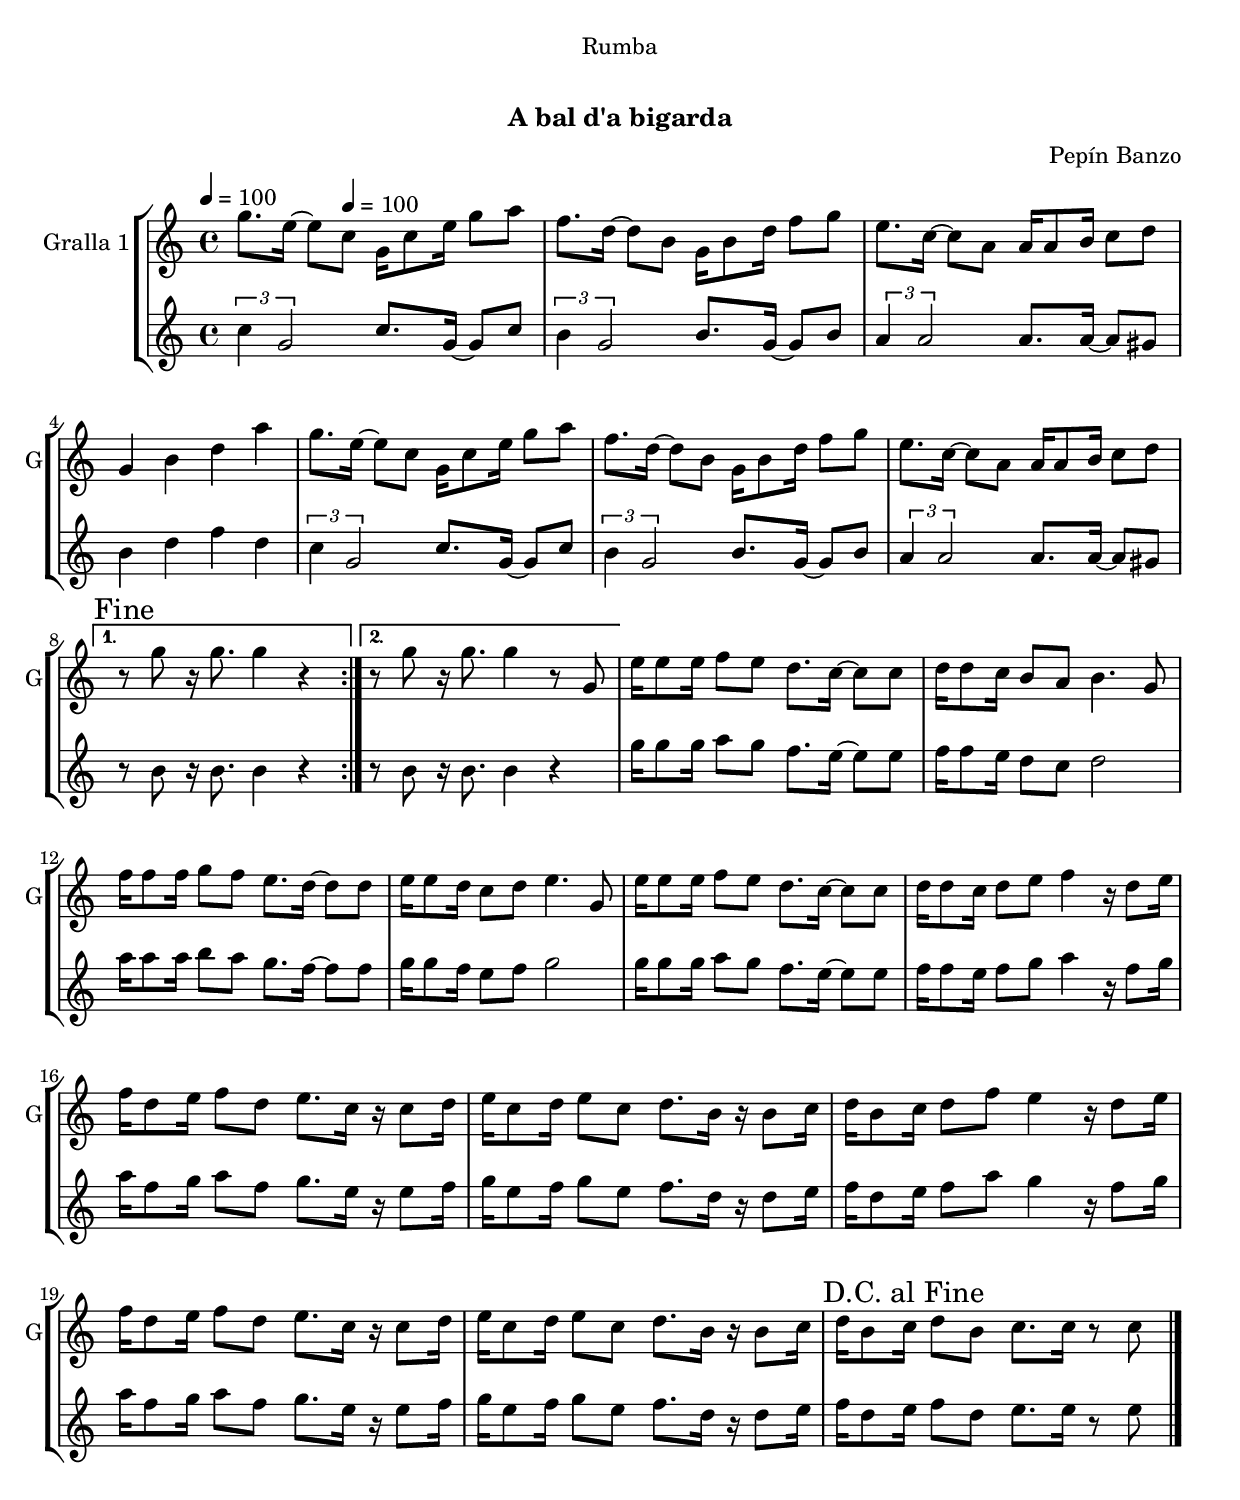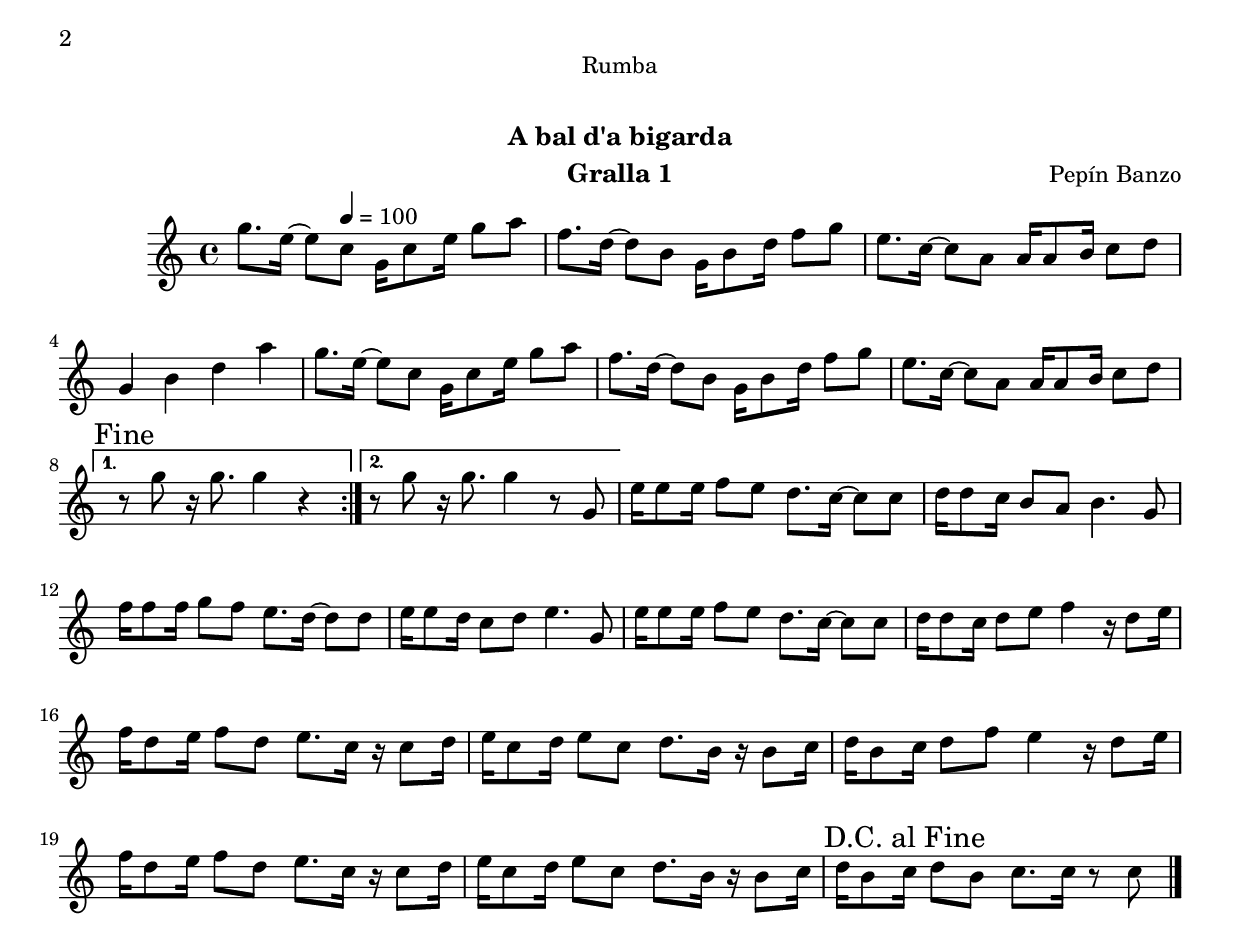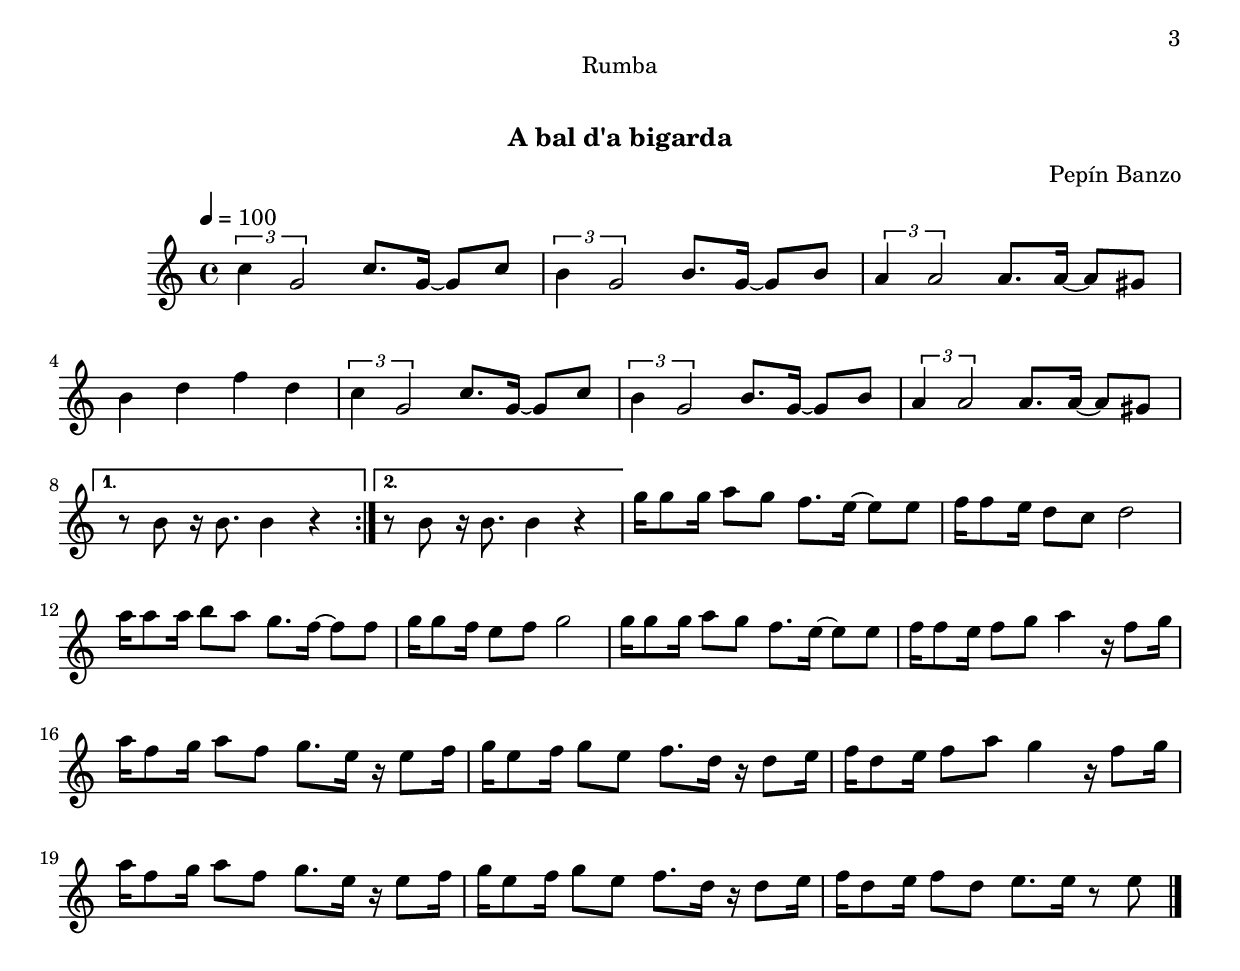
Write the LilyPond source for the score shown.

\version "2.22.1"

\header {
  dedication="Rumba"
  title="  "
  subtitle="A bal d'a bigarda"
  subsubtitle=""
  poet=""
  meter=""
  piece=""
  composer="Pepín Banzo"
  arranger=""
  opus=""
  instrument=""
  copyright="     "
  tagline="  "
}

liniaroAa =
\relative g''
{
  \clef treble
  \key c \major
  \time 4/4
  \repeat volta 2 { g8. e16 ~ e8 \tempo 4 = 100 c g16 c8 e16 g8 a  |
  f8. d16 ~ d8 b g16 b8 d16 f8 g  |
  e8. c16 ~ c8 a a16 a8 b16 c8 d  |
  g,4 b d a'  |
  %05
  g8. e16 ~ e8 c g16 c8 e16 g8 a  |
  f8. d16 ~ d8 b g16 b8 d16 f8 g  |
  e8. c16 ~ c8 a a16 a8 b16 c8 d }
  \alternative { { \mark "Fine" r8 g r16 g8. g4 r }
  { r8 g r16 g8. g4 r8 g, } }
  %10
  e'16 e8 e16 f8 e d8. c16 ~ c8 c  |
  d16 d8 c16 b8 a b4. g8  |
  f'16 f8 f16 g8 f e8. d16 ~ d8 d  |
  e16 e8 d16 c8 d e4. g,8  |
  e'16 e8 e16 f8 e d8. c16 ~ c8 c  |
  %15
  d16 d8 c16 d8 e f4 r16 d8 e16  |
  f16 d8 e16 f8 d e8. c16 r c8 d16  |
  e16 c8 d16 e8 c d8. b16 r b8 c16  |
  d16 b8 c16 d8 f e4 r16 d8 e16  |
  f16 d8 e16 f8 d e8. c16 r c8 d16  |
  %20
  e16 c8 d16 e8 c d8. b16 r b8 c16  |
  \mark "D.C. al Fine" d16 b8 c16 d8 b c8. c16 r8 c  \bar "|."
}

liniaroAb =
\relative c''
{
  \tempo 4 = 100
  \clef treble
  \key c \major
  \time 4/4
  \repeat volta 2 { \times 2/3 { c4 g2 } c8. g16 ~ g8 c  |
  \times 2/3 { b4 g2 } b8. g16 ~ g8 b  |
  \times 2/3 { a4 a2 } a8. a16 ~ a8 gis  |
  b4 d f d  |
  %05
  \times 2/3 { c4 g2 } c8. g16 ~ g8 c  |
  \times 2/3 { b4 g2 } b8. g16 ~ g8 b  |
  \times 2/3 { a4 a2 } a8. a16 ~ a8 gis }
  \alternative { { r8 b r16 b8. b4 r }
  { r8 b r16 b8. b4 r } }
  %10
  g'16 g8 g16 a8 g f8. e16 ~ e8 e  |
  f16 f8 e16 d8 c d2  |
  a'16 a8 a16 b8 a g8. f16 ~ f8 f  |
  g16 g8 f16 e8 f g2  |
  g16 g8 g16 a8 g f8. e16 ~ e8 e  |
  %15
  f16 f8 e16 f8 g a4 r16 f8 g16  |
  a16 f8 g16 a8 f g8. e16 r e8 f16  |
  g16 e8 f16 g8 e f8. d16 r d8 e16  |
  f16 d8 e16 f8 a g4 r16 f8 g16  |
  a16 f8 g16 a8 f g8. e16 r e8 f16  |
  %20
  g16 e8 f16 g8 e f8. d16 r d8 e16  |
  f16 d8 e16 f8 d e8. e16 r8 e  \bar "|."
}

\bookpart {
  \score {
    \new StaffGroup {
      \override Score.RehearsalMark #'self-alignment-X = #LEFT
      <<
        \new Staff \with {instrumentName = #"Gralla 1" shortInstrumentName = #"G"} \liniaroAa
        \new Staff \with {instrumentName = #"" shortInstrumentName = #" "} \liniaroAb
      >>
    }
    \layout {}
  }
  \score { \unfoldRepeats
    \new StaffGroup {
      \override Score.RehearsalMark #'self-alignment-X = #LEFT
      <<
        \new Staff \with {instrumentName = #"Gralla 1" shortInstrumentName = #"G"} \liniaroAa
        \new Staff \with {instrumentName = #"" shortInstrumentName = #" "} \liniaroAb
      >>
    }
    \midi {}
  }
}

\bookpart {
  \header {instrument="Gralla 1"}
  \score {
    \new StaffGroup {
      \override Score.RehearsalMark #'self-alignment-X = #LEFT
      <<
        \new Staff \liniaroAa
      >>
    }
    \layout {}
  }
  \score { \unfoldRepeats
    \new StaffGroup {
      \override Score.RehearsalMark #'self-alignment-X = #LEFT
      <<
        \new Staff \liniaroAa
      >>
    }
    \midi {}
  }
}

\bookpart {
  \header {instrument=""}
  \score {
    \new StaffGroup {
      \override Score.RehearsalMark #'self-alignment-X = #LEFT
      <<
        \new Staff \liniaroAb
      >>
    }
    \layout {}
  }
  \score { \unfoldRepeats
    \new StaffGroup {
      \override Score.RehearsalMark #'self-alignment-X = #LEFT
      <<
        \new Staff \liniaroAb
      >>
    }
    \midi {}
  }
}

